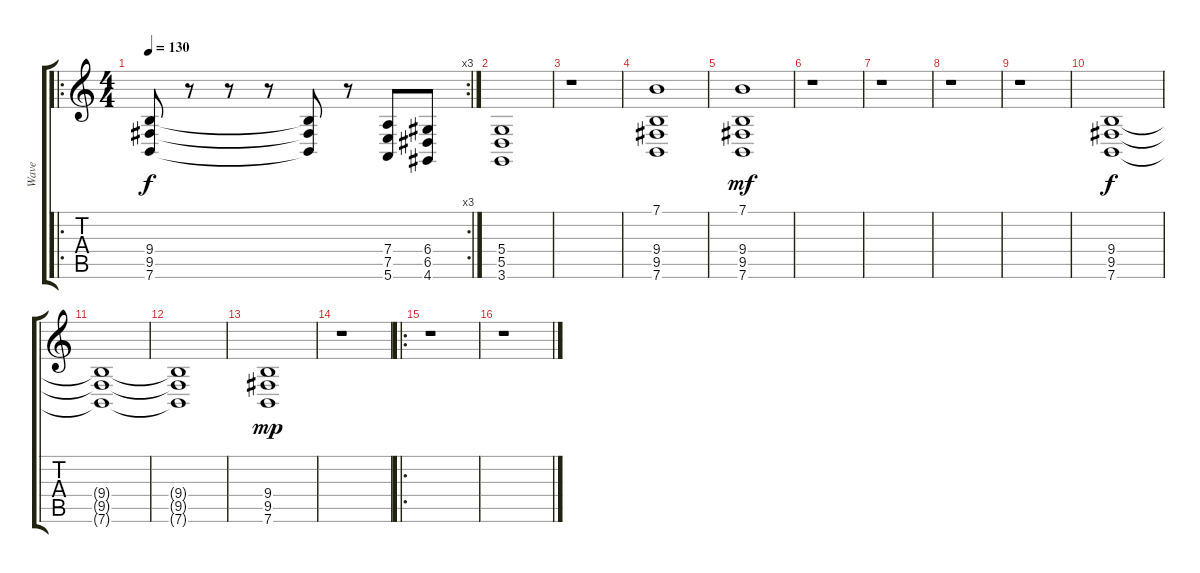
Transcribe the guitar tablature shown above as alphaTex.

\track ("Wave" "Wave") {instrument stringensemble1}
\staff {score tabs}
\tuning (E4 B3 G3 D3 A2 E2) {hide}
\ro
\rc 3
\ts (4 4)
\tempo 130
\clef g2
\ks c
(9.4 9.5 7.6).8{dy f instrument stringensemble1} r.8 r.8 r.8 (9.4{t} 9.5{t} 7.6{t}).8 r.8 (7.4 7.5 5.6).8 (6.4 6.5 4.6).8 |
(5.4 5.5 3.6).1 |
r.1 |
(7.1 9.4 9.5 7.6).1 |
(7.1 9.4 9.5 7.6).1{dy mf} |
r.1 |
r.1 |
r.1 |
r.1 |
(9.4 9.5 7.6).1{dy f} |
(9.4{t} 9.5{t} 7.6{t}).1 |
(9.4{t} 9.5{t} 7.6{t}).1 |
(9.4 9.5 7.6).1{dy mp} |
r.1 |
\ro
r.1 |
r.1
